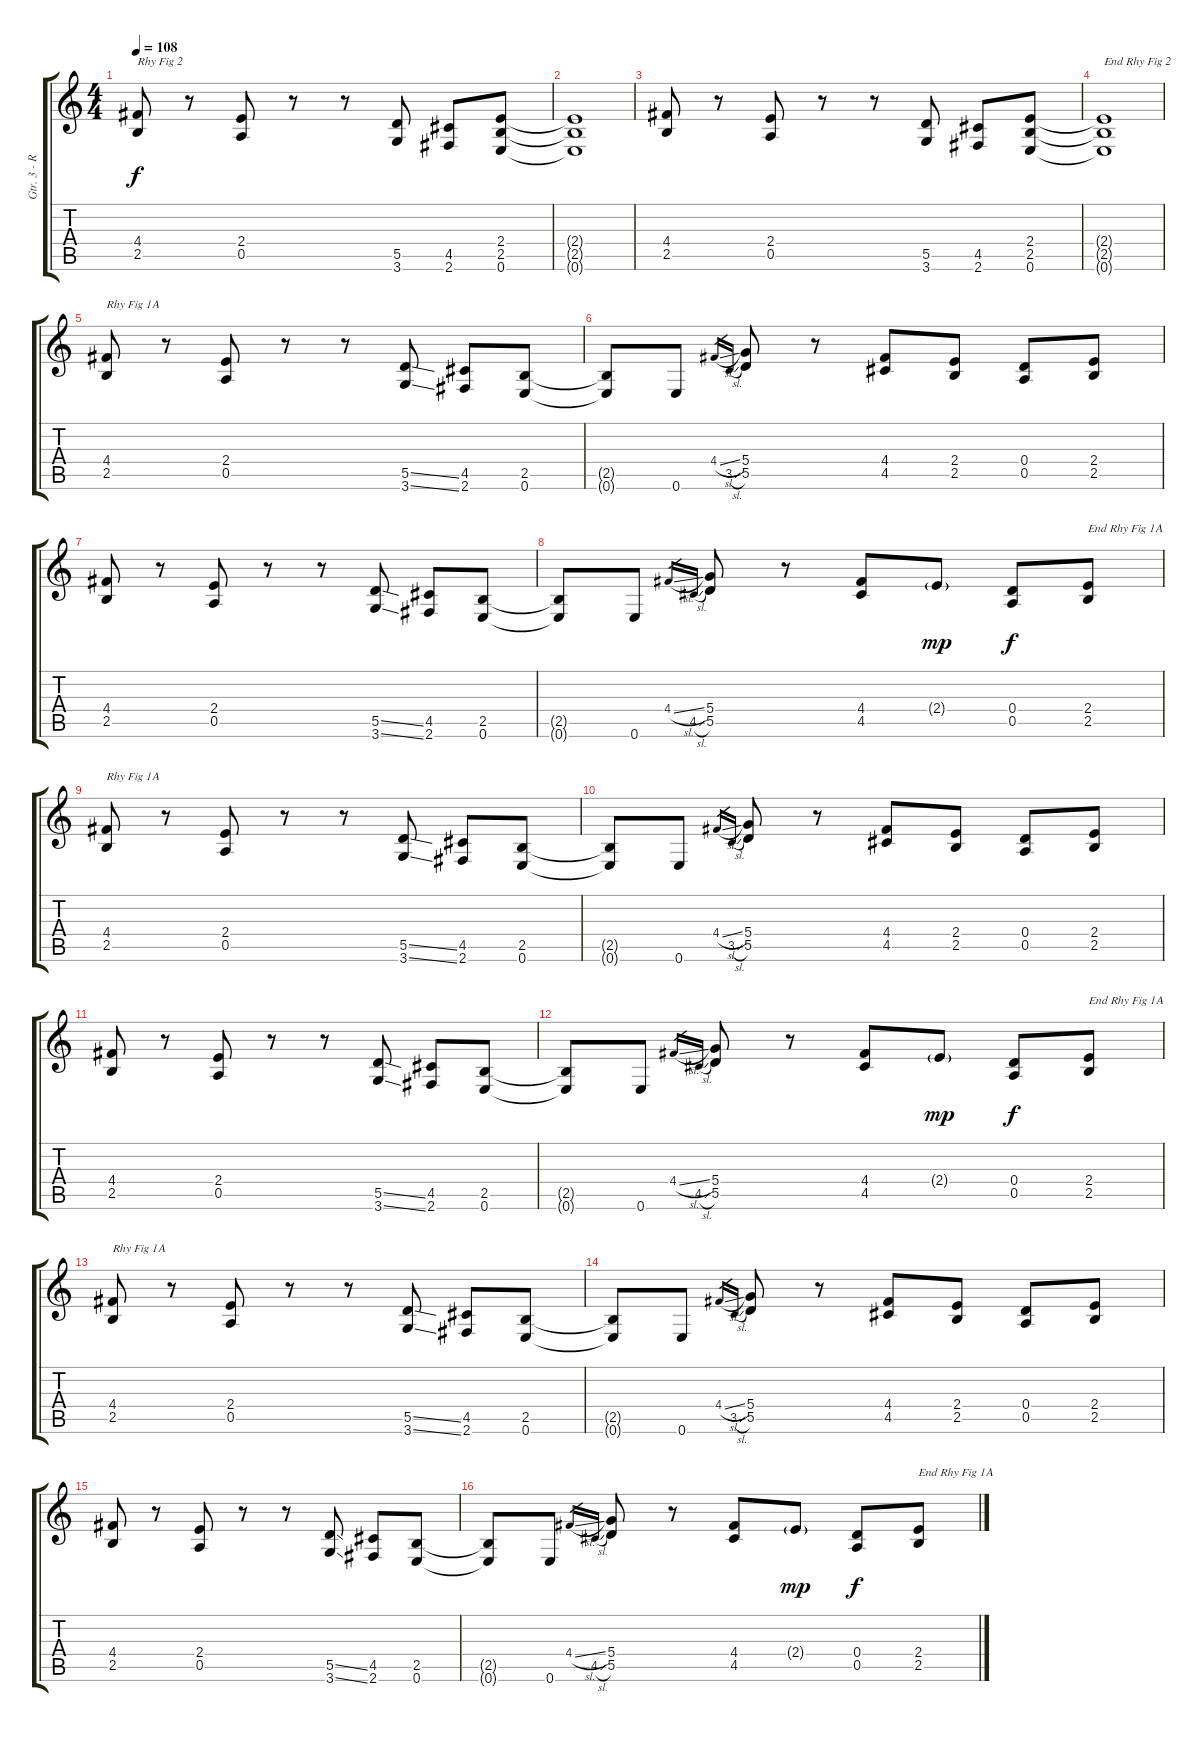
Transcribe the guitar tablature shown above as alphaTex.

\track ("Gtr. 3 - Rhythm" "Gtr. 3 - R") {instrument electricguitarclean}
\staff {score tabs}
\tuning (E4 B3 G3 D3 A2 E2) {hide}
\ts (4 4)
\tempo 108
\clef g2
\ks c
(4.4 2.5).8{txt "Rhy Fig 2" dy f} r.8 (2.4 0.5).8 r.8 r.8 (5.5 3.6).8 (4.5 2.6).8 (2.4 2.5 0.6).8 |
(2.4{t} 2.5{t} 0.6{t}).1 |
(4.4 2.5).8 r.8 (2.4 0.5).8 r.8 r.8 (5.5 3.6).8 (4.5 2.6).8 (2.4 2.5 0.6).8 |
(2.4{t} 2.5{t} 0.6{t}).1{txt "End Rhy Fig 2"} |
(4.4 2.5).8{txt "Rhy Fig 1A"} r.8 (2.4 0.5).8 r.8 r.8 (5.5{ss} 3.6{ss}).8 (4.5 2.6).8 (2.5 0.6).8 |
(2.5{t} 0.6{t}).8 0.6.8 4.4{sl}.16{gr} 3.5{sl}.16{gr} (5.4 5.5).8 r.8 (4.4 4.5).8 (2.4 2.5).8 (0.4 0.5).8 (2.4 2.5).8 |
(4.4 2.5).8 r.8 (2.4 0.5).8 r.8 r.8 (5.5{ss} 3.6{ss}).8 (4.5 2.6).8 (2.5 0.6).8 |
(2.5{t} 0.6{t}).8 0.6.8 4.4{sl}.16{gr} 4.5{sl}.16{gr} (5.4 5.5).8 r.8 (4.4 4.5).8 2.4{g}.8{dy mp} (0.4 0.5).8{dy f} (2.4 2.5).8{txt "End Rhy Fig 1A"} |
(4.4 2.5).8{txt "Rhy Fig 1A"} r.8 (2.4 0.5).8 r.8 r.8 (5.5{ss} 3.6{ss}).8 (4.5 2.6).8 (2.5 0.6).8 |
(2.5{t} 0.6{t}).8 0.6.8 4.4{sl}.16{gr} 3.5{sl}.16{gr} (5.4 5.5).8 r.8 (4.4 4.5).8 (2.4 2.5).8 (0.4 0.5).8 (2.4 2.5).8 |
(4.4 2.5).8 r.8 (2.4 0.5).8 r.8 r.8 (5.5{ss} 3.6{ss}).8 (4.5 2.6).8 (2.5 0.6).8 |
(2.5{t} 0.6{t}).8 0.6.8 4.4{sl}.16{gr} 4.5{sl}.16{gr} (5.4 5.5).8 r.8 (4.4 4.5).8 2.4{g}.8{dy mp} (0.4 0.5).8{dy f} (2.4 2.5).8{txt "End Rhy Fig 1A"} |
(4.4 2.5).8{txt "Rhy Fig 1A"} r.8 (2.4 0.5).8 r.8 r.8 (5.5{ss} 3.6{ss}).8 (4.5 2.6).8 (2.5 0.6).8 |
(2.5{t} 0.6{t}).8 0.6.8 4.4{sl}.16{gr} 3.5{sl}.16{gr} (5.4 5.5).8 r.8 (4.4 4.5).8 (2.4 2.5).8 (0.4 0.5).8 (2.4 2.5).8 |
(4.4 2.5).8 r.8 (2.4 0.5).8 r.8 r.8 (5.5{ss} 3.6{ss}).8 (4.5 2.6).8 (2.5 0.6).8 |
(2.5{t} 0.6{t}).8 0.6.8 4.4{sl}.16{gr} 4.5{sl}.16{gr} (5.4 5.5).8 r.8 (4.4 4.5).8 2.4{g}.8{dy mp} (0.4 0.5).8{dy f} (2.4 2.5).8{txt "End Rhy Fig 1A"}
